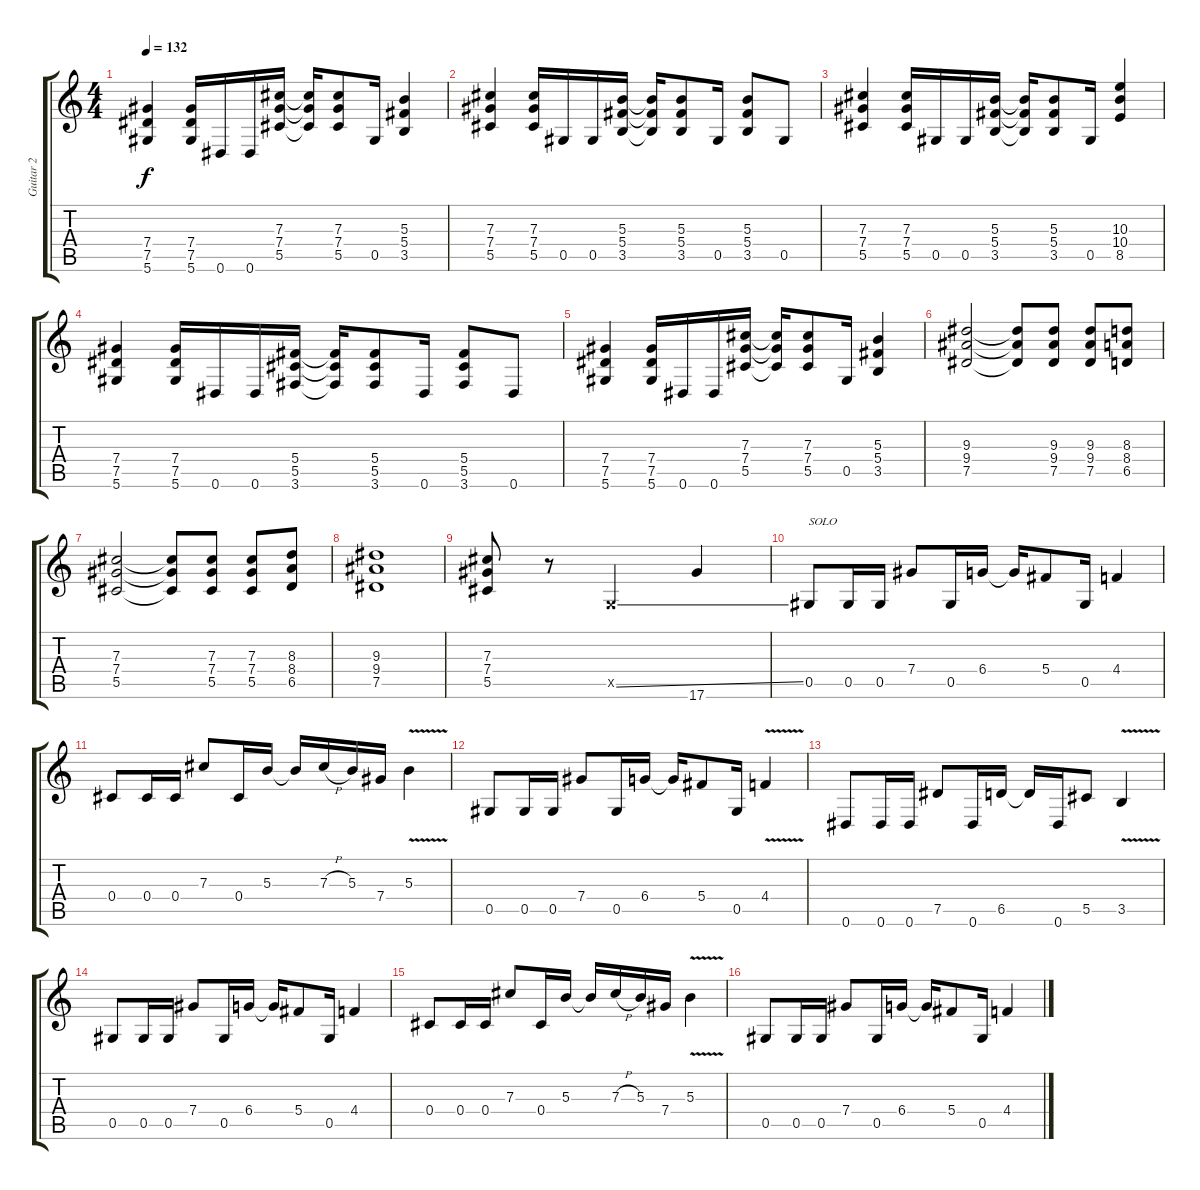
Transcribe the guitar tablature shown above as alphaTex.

\track ("Guitar 2" "Guitar 2") {instrument distortionguitar}
\staff {score tabs}
\tuning (Eb4 Bb3 Gb3 Db3 Ab2 Eb2) {hide}
\ts (4 4)
\tempo 132
\clef g2
\ks c
(7.4 7.5 5.6).4{dy f} (7.4 7.5 5.6).16 0.6.16 0.6.16 (7.3 7.4 5.5).16 (7.3{t} 7.4{t} 5.5{t}).16 (7.3 7.4 5.5).8 0.5.16 (5.3 5.4 3.5).4 |
(7.3 7.4 5.5).4 (7.3 7.4 5.5).16 0.5.16 0.5.16 (5.3 5.4 3.5).16 (5.3{t} 5.4{t} 3.5{t}).16 (5.3 5.4 3.5).8 0.5.16 (5.3 5.4 3.5).8 0.5.8 |
(7.3 7.4 5.5).4 (7.3 7.4 5.5).16 0.5.16 0.5.16 (5.3 5.4 3.5).16 (5.3{t} 5.4{t} 3.5{t}).16 (5.3 5.4 3.5).8 0.5.16 (10.3 10.4 8.5).4 |
(7.4 7.5 5.6).4 (7.4 7.5 5.6).16 0.6.16 0.6.16 (5.4 5.5 3.6).16 (5.4{t} 5.5{t} 3.6{t}).16 (5.4 5.5 3.6).8 0.6.16 (5.4 5.5 3.6).8 0.6.8 |
(7.4 7.5 5.6).4 (7.4 7.5 5.6).16 0.6.16 0.6.16 (7.3 7.4 5.5).16 (7.3{t} 7.4{t} 5.5{t}).16 (7.3 7.4 5.5).8 0.5.16 (5.3 5.4 3.5).4 |
(9.3 9.4 7.5).2 (9.3{t} 9.4{t} 7.5{t}).8 (9.3 9.4 7.5).8 (9.3 9.4 7.5).8 (8.3 8.4 6.5).8 |
(7.3 7.4 5.5).2 (7.3{t} 7.4{t} 5.5{t}).8 (7.3 7.4 5.5).8 (7.3 7.4 5.5).8 (8.3 8.4 6.5).8 |
(9.3 9.4 7.5).1 |
(7.3 7.4 5.5).8 r.8 -1.5{ss x}.2 17.6.4 |
0.5.8{txt "SOLO"} 0.5.16 0.5.16 7.4.8 0.5.16 6.4.16 6.4{t}.16 5.4.8 0.5.16 4.4.4 |
0.4.8 0.4.16 0.4.16 7.3.8 0.4.16 5.3.16 5.3{t}.16 7.3{h}.16 5.3.16 7.4.16 5.3{v}.4 |
0.5.8 0.5.16 0.5.16 7.4.8 0.5.16 6.4.16 6.4{t}.16 5.4.8 0.5.16 4.4{v}.4 |
0.6.8 0.6.16 0.6.16 7.5.8 0.6.16 6.5.16 6.5{t}.16 0.6.16 5.5.8 3.5{v}.4 |
0.5.8 0.5.16 0.5.16 7.4.8 0.5.16 6.4.16 6.4{t}.16 5.4.8 0.5.16 4.4.4 |
0.4.8 0.4.16 0.4.16 7.3.8 0.4.16 5.3.16 5.3{t}.16 7.3{h}.16 5.3.16 7.4.16 5.3{v}.4 |
0.5.8 0.5.16 0.5.16 7.4.8 0.5.16 6.4.16 6.4{t}.16 5.4.8 0.5.16 4.4.4
